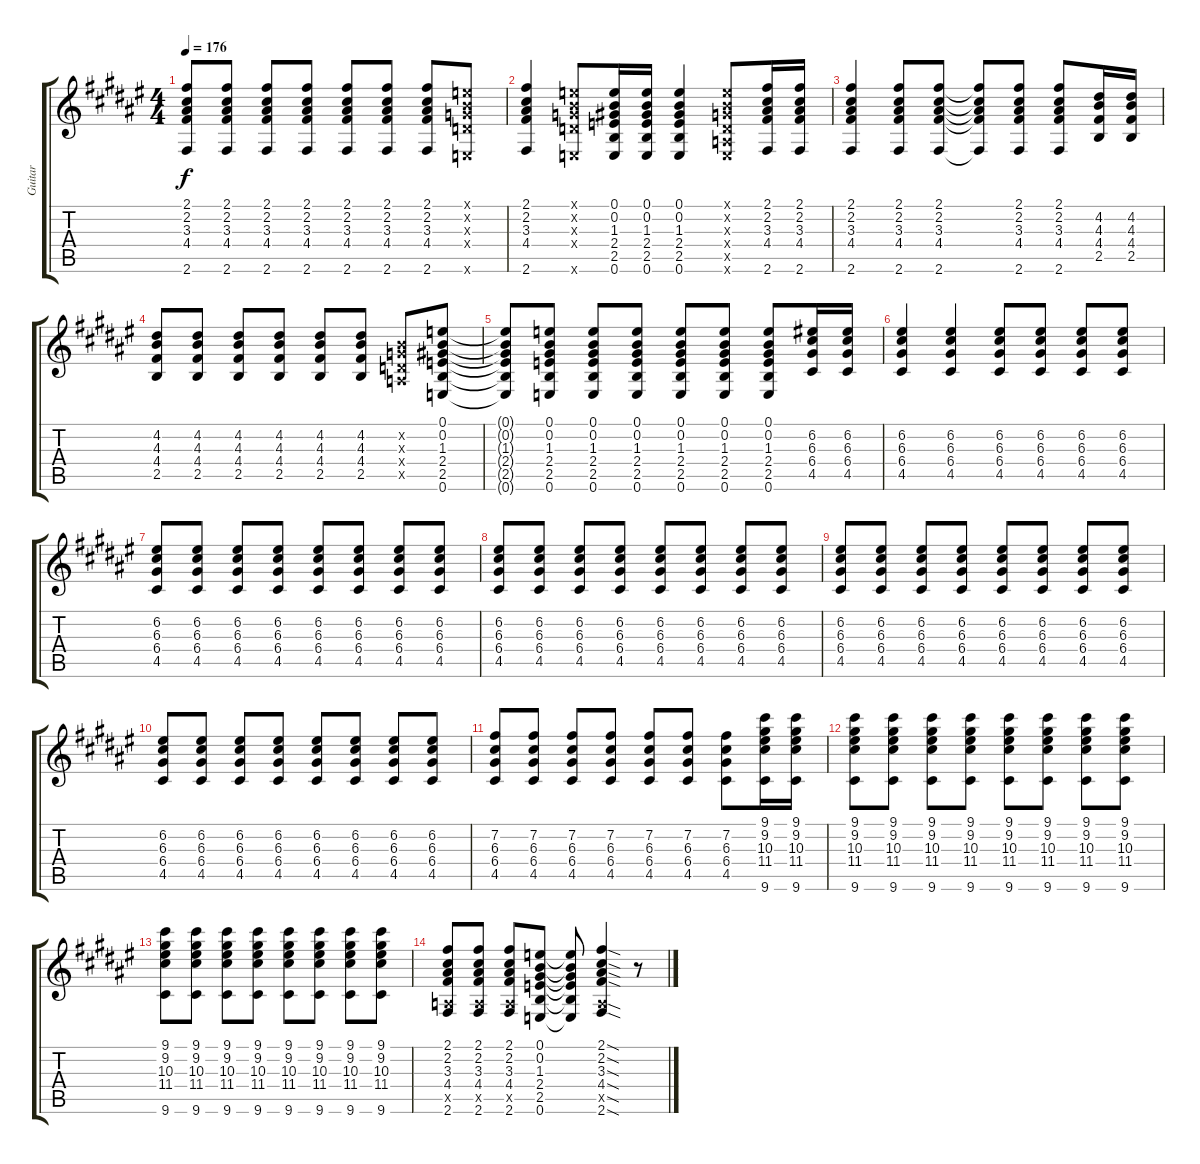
\track ("Guitar" "Guitar") {instrument distortionguitar}
\staff {score tabs}
\tuning (E4 B3 G3 D3 A2 E2) {hide}
\ts (4 4)
\tempo 176
\clef g2
\ks f#
(2.1{t} 2.2{t} 3.3{t} 4.4{t} 2.6{t}).8{dy f} (2.1 2.2 3.3 4.4 2.6).8 (2.1 2.2 3.3 4.4 2.6).8 (2.1 2.2 3.3 4.4 2.6).8 (2.1 2.2 3.3 4.4 2.6).8 (2.1 2.2 3.3 4.4 2.6).8 (2.1 2.2 3.3 4.4 2.6).8 (0.1{x} 0.2{x} 0.3{x} 0.4{x} 0.6{x}).8 |
(2.1 2.2 3.3 4.4 2.6).4 (0.1{x} 0.2{x} 0.3{x} 0.4{x} 0.6{x}).8 (0.1 0.2 1.3 2.4 2.5 0.6).16 (0.1 0.2 1.3 2.4 2.5 0.6).16 (0.1 0.2 1.3 2.4 2.5 0.6).4 (0.1{x} 0.2{x} 0.3{x} 0.4{x} 0.5{x} 0.6{x}).8 (2.1 2.2 3.3 4.4 2.6).16 (2.1 2.2 3.3 4.4 2.6).16 |
(2.1 2.2 3.3 4.4 2.6).4 (2.1 2.2 3.3 4.4 2.6).8 (2.1 2.2 3.3 4.4 2.6).8 (2.1{t} 2.2{t} 3.3{t} 4.4{t} 2.6{t}).8 (2.1 2.2 3.3 4.4 2.6).8 (2.1 2.2 3.3 4.4 2.6).8 (4.2 4.3 4.4 2.5).16 (4.2 4.3 4.4 2.5).16 |
(4.2 4.3 4.4 2.5).8 (4.2 4.3 4.4 2.5).8 (4.2 4.3 4.4 2.5).8 (4.2 4.3 4.4 2.5).8 (4.2 4.3 4.4 2.5).8 (4.2 4.3 4.4 2.5).8 (0.2{x} 0.3{x} 0.4{x} 0.5{x}).8 (0.1 0.2 1.3 2.4 2.5 0.6).8 |
(0.1{t} 0.2{t} 1.3{t} 2.4{t} 2.5{t} 0.6{t}).8 (0.1 0.2 1.3 2.4 2.5 0.6).8 (0.1 0.2 1.3 2.4 2.5 0.6).8 (0.1 0.2 1.3 2.4 2.5 0.6).8 (0.1 0.2 1.3 2.4 2.5 0.6).8 (0.1 0.2 1.3 2.4 2.5 0.6).8 (0.1 0.2 1.3 2.4 2.5 0.6).8 (6.2 6.3 6.4 4.5).16 (6.2 6.3 6.4 4.5).16 |
(6.2 6.3 6.4 4.5).4 (6.2 6.3 6.4 4.5).4 (6.2 6.3 6.4 4.5).8 (6.2 6.3 6.4 4.5).8 (6.2 6.3 6.4 4.5).8 (6.2 6.3 6.4 4.5).8 |
(6.2 6.3 6.4 4.5).8 (6.2 6.3 6.4 4.5).8 (6.2 6.3 6.4 4.5).8 (6.2 6.3 6.4 4.5).8 (6.2 6.3 6.4 4.5).8 (6.2 6.3 6.4 4.5).8 (6.2 6.3 6.4 4.5).8 (6.2 6.3 6.4 4.5).8 |
(6.2 6.3 6.4 4.5).8 (6.2 6.3 6.4 4.5).8 (6.2 6.3 6.4 4.5).8 (6.2 6.3 6.4 4.5).8 (6.2 6.3 6.4 4.5).8 (6.2 6.3 6.4 4.5).8 (6.2 6.3 6.4 4.5).8 (6.2 6.3 6.4 4.5).8 |
(6.2 6.3 6.4 4.5).8 (6.2 6.3 6.4 4.5).8 (6.2 6.3 6.4 4.5).8 (6.2 6.3 6.4 4.5).8 (6.2 6.3 6.4 4.5).8 (6.2 6.3 6.4 4.5).8 (6.2 6.3 6.4 4.5).8 (6.2 6.3 6.4 4.5).8 |
(6.2 6.3 6.4 4.5).8 (6.2 6.3 6.4 4.5).8 (6.2 6.3 6.4 4.5).8 (6.2 6.3 6.4 4.5).8 (6.2 6.3 6.4 4.5).8 (6.2 6.3 6.4 4.5).8 (6.2 6.3 6.4 4.5).8 (6.2 6.3 6.4 4.5).8 |
(7.2 6.3 6.4 4.5).8 (7.2 6.3 6.4 4.5).8 (7.2 6.3 6.4 4.5).8 (7.2 6.3 6.4 4.5).8 (7.2 6.3 6.4 4.5).8 (7.2 6.3 6.4 4.5).8 (7.2 6.3 6.4 4.5).8 (9.1 9.2 10.3 11.4 9.6).16 (9.1 9.2 10.3 11.4 9.6).16 |
(9.1 9.2 10.3 11.4 9.6).8 (9.1 9.2 10.3 11.4 9.6).8 (9.1 9.2 10.3 11.4 9.6).8 (9.1 9.2 10.3 11.4 9.6).8 (9.1 9.2 10.3 11.4 9.6).8 (9.1 9.2 10.3 11.4 9.6).8 (9.1 9.2 10.3 11.4 9.6).8 (9.1 9.2 10.3 11.4 9.6).8 |
(9.1 9.2 10.3 11.4 9.6).8 (9.1 9.2 10.3 11.4 9.6).8 (9.1 9.2 10.3 11.4 9.6).8 (9.1 9.2 10.3 11.4 9.6).8 (9.1 9.2 10.3 11.4 9.6).8 (9.1 9.2 10.3 11.4 9.6).8 (9.1 9.2 10.3 11.4 9.6).8 (9.1 9.2 10.3 11.4 9.6).8 |
(2.1 2.2 3.3 4.4 0.5{x} 2.6).8 (2.1 2.2 3.3 4.4 0.5{x} 2.6).8 (2.1 2.2 3.3 4.4 0.5{x} 2.6).8 (0.1 0.2 1.3 2.4 2.5 0.6).8 (0.1{t} 0.2{t} 1.3{t} 2.4{t} 2.5{t} 0.6{t}).8 (2.1{sod} 2.2{sod} 3.3{sod} 4.4{sod} 0.5{sod x} 2.6{sod}).4 r.8
